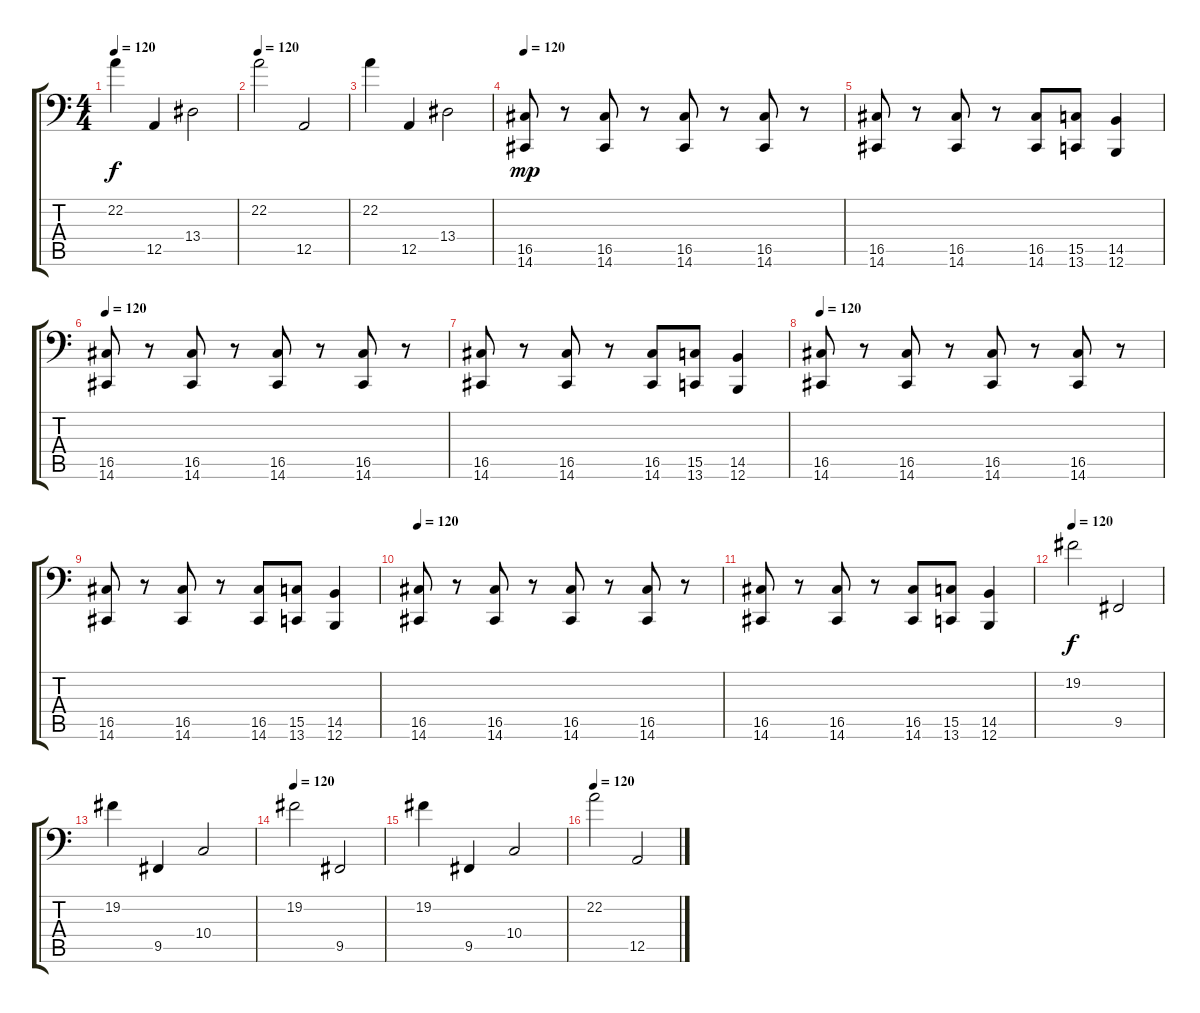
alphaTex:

\track "" {instrument churchorgan}
\staff {score tabs}
\tuning (E3 B2 G2 D2 A1 B0) {hide}
\ts (4 4)
\tempo 120
\clef f4
\ks c
22.2.4{dy f} 12.5.4 13.4.2 |
\tempo 120
22.2.2 12.5.2 |
22.2.4 12.5.4 13.4.2 |
\tempo 120
(16.5 14.6).8{dy mp volume 14} r.8 (16.5 14.6).8 r.8 (16.5 14.6).8 r.8 (16.5 14.6).8 r.8 |
(16.5 14.6).8 r.8 (16.5 14.6).8 r.8 (16.5 14.6).8 (15.5 13.6).8 (14.5 12.6).4 |
\tempo 120
(16.5 14.6).8{volume 14} r.8 (16.5 14.6).8 r.8 (16.5 14.6).8 r.8 (16.5 14.6).8 r.8 |
(16.5 14.6).8 r.8 (16.5 14.6).8 r.8 (16.5 14.6).8 (15.5 13.6).8 (14.5 12.6).4 |
\tempo 120
(16.5 14.6).8{volume 14} r.8 (16.5 14.6).8 r.8 (16.5 14.6).8 r.8 (16.5 14.6).8 r.8 |
(16.5 14.6).8 r.8 (16.5 14.6).8 r.8 (16.5 14.6).8 (15.5 13.6).8 (14.5 12.6).4 |
\tempo 120
(16.5 14.6).8{volume 14} r.8 (16.5 14.6).8 r.8 (16.5 14.6).8 r.8 (16.5 14.6).8 r.8 |
(16.5 14.6).8 r.8 (16.5 14.6).8 r.8 (16.5 14.6).8 (15.5 13.6).8 (14.5 12.6).4 |
\tempo 120
19.2.2{dy f} 9.5.2 |
19.2.4 9.5.4 10.4.2 |
\tempo 120
19.2.2 9.5.2 |
19.2.4 9.5.4 10.4.2 |
\tempo 120
22.2.2 12.5.2
